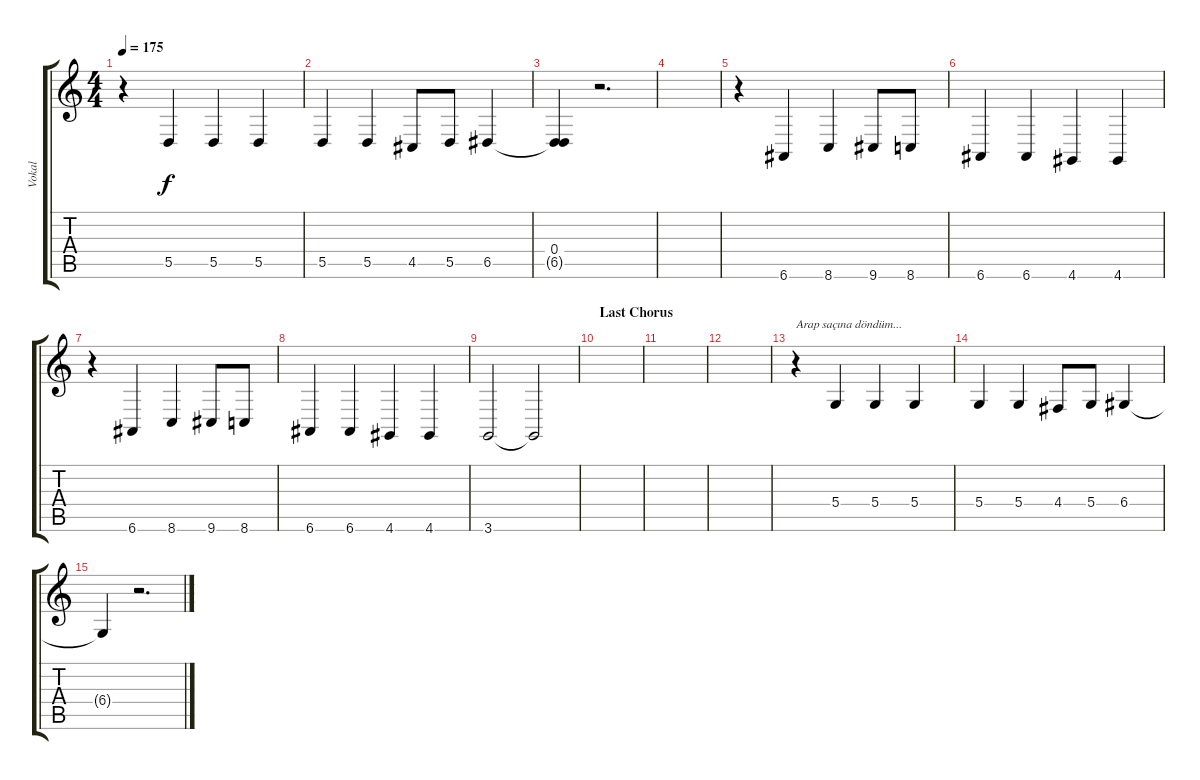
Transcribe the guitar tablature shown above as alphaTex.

\track ("Vokal" "Vokal") {instrument lead1square}
\staff {score tabs}
\tuning (E4 B3 G3 D3 A2 E2) {hide}
\ts (4 4)
\tempo 175
\clef g2
\ks c
r.4{dy f} 5.5.4 5.5.4 5.5.4 |
5.5.4 5.5.4 4.5.8 5.5.8 6.5.4 |
(0.4 6.5{t}).4 r.2{d} |
|
r.4 6.6.4 8.6.4 9.6.8 8.6.8 |
6.6.4 6.6.4 4.6.4 4.6.4 |
r.4 6.6.4 8.6.4 9.6.8 8.6.8 |
6.6.4 6.6.4 4.6.4 4.6.4 |
3.6.2 3.6{t}.2 |
\section ("" "Last Chorus")
|
|
|
r.4{txt "Arap saçına döndüm..."} 5.4.4 5.4.4 5.4.4 |
5.4.4 5.4.4 4.4.8 5.4.8 6.4.4 |
6.4{t}.4 r.2{d}
